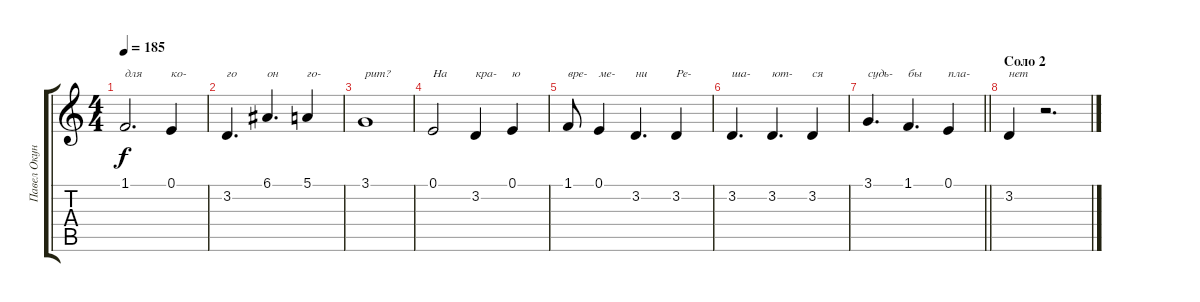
\track ("Павел Окунев" "Павел Окун") {instrument bassoon}
\staff {score tabs}
\tuning (E4 B3 G3 D3 A2 E2) {hide}
\ts (4 4)
\tempo 185
\clef g2
\ks c
1.1.2{d txt "для" dy f} 0.1.4{txt "ко-"} |
3.2.4{d txt "го"} 6.1.4{d txt "он"} 5.1.4{txt "го-"} |
3.1.1{txt "рит?"} |
0.1.2{txt "На"} 3.2.4{txt "кра-"} 0.1.4{txt "ю"} |
1.1.8{txt "вре-"} 0.1.4{txt "ме-"} 3.2.4{d txt "ни"} 3.2.4{txt "Ре-"} |
3.2.4{d txt "ша-"} 3.2.4{d txt "ют-"} 3.2.4{txt "ся"} |
\barLineRight lightlight
3.1.4{d txt "судь-"} 1.1.4{d txt "бы"} 0.1.4{txt "пла-"} |
\section ("" "Соло 2")
3.2.4{txt "нет"} r.2{d}
